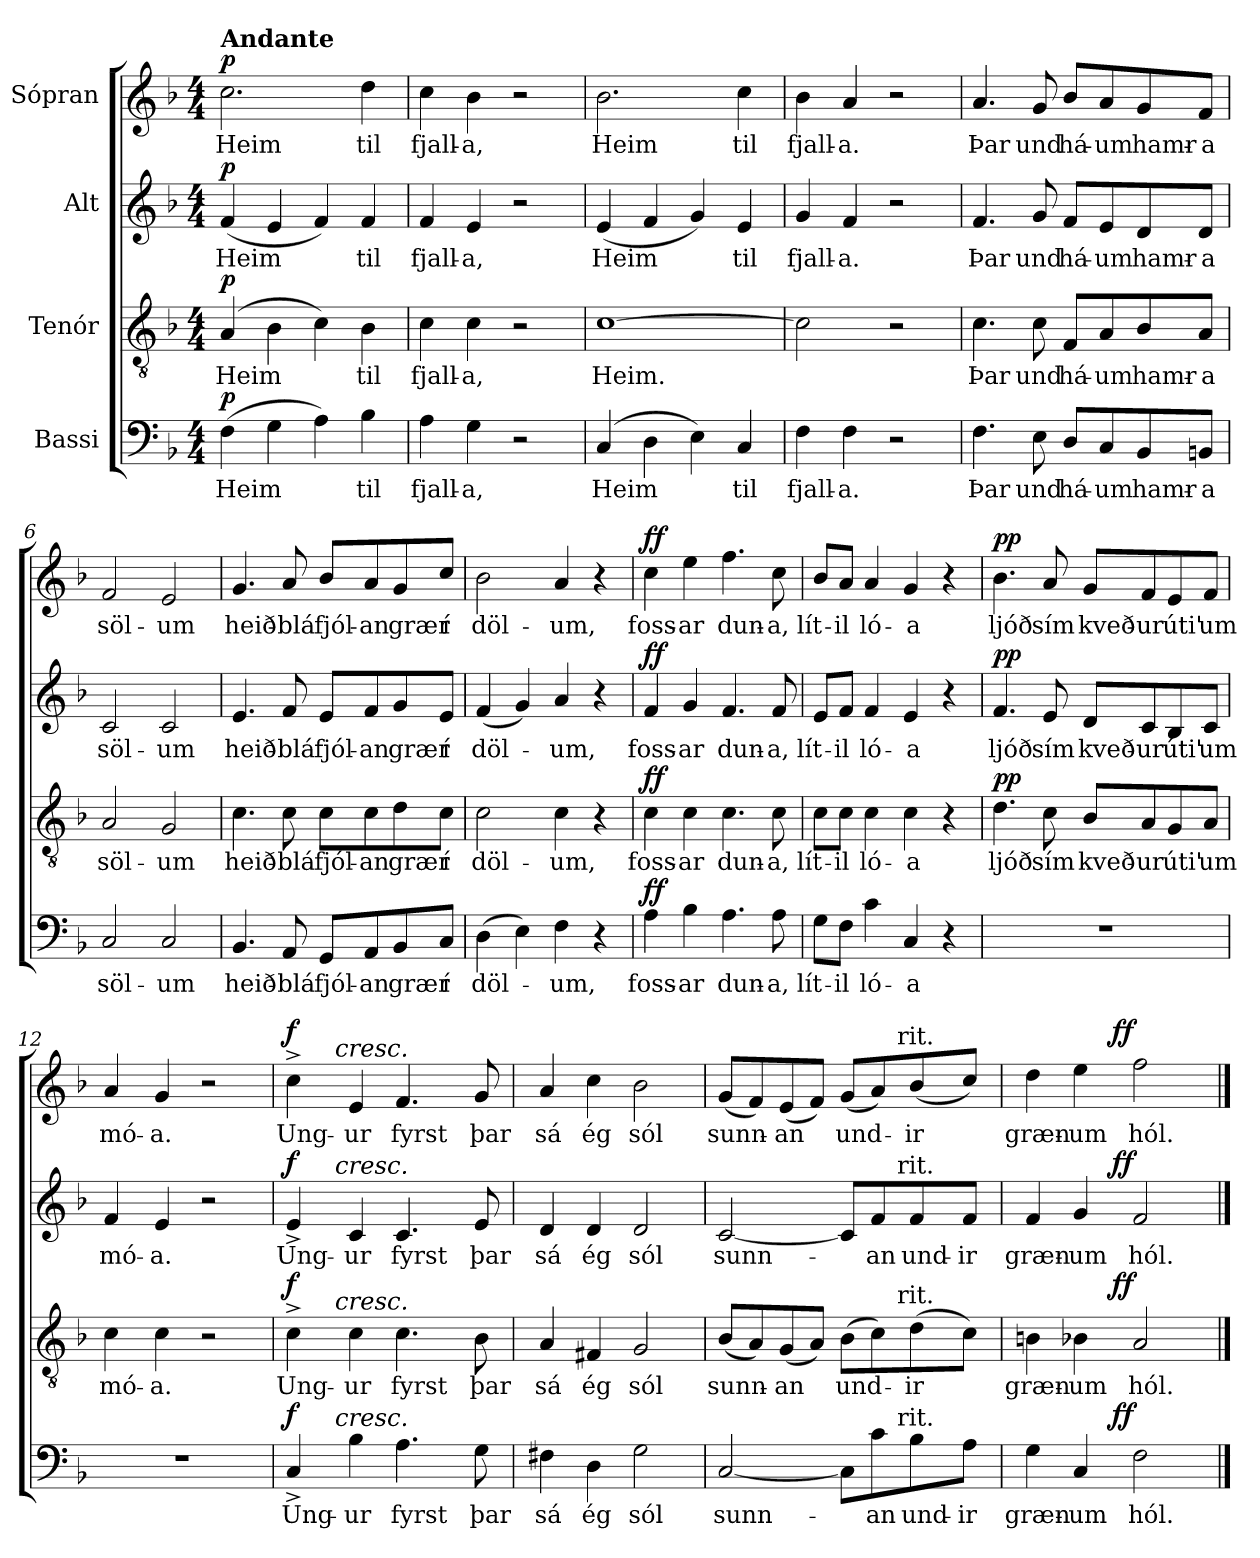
**kern	**text	**dynam	**kern	**text	**dynam	**kern	**text	**dynam	**kern	**text	**dynam
*part4	*part4	*part4	*part3	*part3	*part3	*part2	*part2	*part2	*part1	*part1	*part1
*staff4	*staff4	*staff4	*staff3	*staff3	*staff3	*staff2	*staff2	*staff2	*staff1	*staff1	*staff1
*I"Bassi	*	*	*I"Tenór	*	*	*I"Alt	*	*	*I"Sópran	*	*
*clefF4	*	*	*clefGv2	*	*	*clefG2	*	*	*clefG2	*	*
*k[b-]	*	*	*k[b-]	*	*	*k[b-]	*	*	*k[b-]	*	*
*F:	*	*	*F:	*	*	*F:	*	*	*F:	*	*
*M4/4	*	*	*M4/4	*	*	*M4/4	*	*	*M4/4	*	*
=1	=1	=1	=1	=1	=1	=1	=1	=1	=1	=1	=1
!	!	!	!	!	!	!	!	!	!LO:TX:a:B:t=Andante	!	!
!	!LO:LY:b	!LO:DY:a	!	!LO:LY:b	!LO:DY:a	!	!LO:LY:b	!LO:DY:a	!	!LO:LY:b	!LO:DY:a
(>4F\	Heim	p	(4A/	Heim	p	(<4f/	Heim	p	2.cc\	Heim	p
4G\	.	.	4B-\	.	.	4e/	.	.	.	.	.
4A\)	.	.	4c\)	.	.	4f/)	.	.	.	.	.
!	!LO:LY:b	!	!	!LO:LY:b	!	!	!LO:LY:b	!	!	!LO:LY:b	!
4B-\	til	.	4B-\	til	.	4f/	til	.	4dd\	til	.
=2	=2	=2	=2	=2	=2	=2	=2	=2	=2	=2	=2
!	!LO:LY:b	!	!	!LO:LY:b	!	!	!LO:LY:b	!	!	!LO:LY:b	!
4A\	fjall-	.	4c\	fjall-	.	4f/	fjall-	.	4cc\	fjall-	.
!	!LO:LY:b	!	!	!LO:LY:b	!	!	!LO:LY:b	!	!	!LO:LY:b	!
4G\	-a,	.	4c\	-a,	.	4e/	-a,	.	4b-\	-a,	.
2r	.	.	2r	.	.	2r	.	.	2r	.	.
=3	=3	=3	=3	=3	=3	=3	=3	=3	=3	=3	=3
!	!LO:LY:b	!	!	!LO:LY:b	!	!	!LO:LY:b	!	!	!LO:LY:b	!
(4C/	Heim	.	[>1c	Heim.	.	(<4e/	Heim	.	2.b-\	Heim	.
4D\	.	.	.	.	.	4f/	.	.	.	.	.
4E\)	.	.	.	.	.	4g/)	.	.	.	.	.
!	!LO:LY:b	!	!	!	!	!	!LO:LY:b	!	!	!LO:LY:b	!
4C/	til	.	.	.	.	4e/	til	.	4cc\	til	.
=4	=4	=4	=4	=4	=4	=4	=4	=4	=4	=4	=4
!	!LO:LY:b	!	!	!	!	!	!LO:LY:b	!	!	!LO:LY:b	!
4F\	fjall-	.	2c\]	.	.	4g/	fjall-	.	4b-\	fjall-	.
!	!LO:LY:b	!	!	!	!	!	!LO:LY:b	!	!	!LO:LY:b	!
4F\	-a.	.	.	.	.	4f/	-a.	.	4a/	-a.	.
2r	.	.	2r	.	.	2r	.	.	2r	.	.
!!LO:LB:g=z
=5	=5	=5	=5	=5	=5	=5	=5	=5	=5	=5	=5
!	!LO:LY:b	!	!	!LO:LY:b	!	!	!LO:LY:b	!	!	!LO:LY:b	!
4.F\	Þar	.	4.c\	Þar	.	4.f/	Þar	.	4.a/	Þar	.
!	!LO:LY:b	!	!	!LO:LY:b	!	!	!LO:LY:b	!	!	!LO:LY:b	!
8E\	und	.	8c\	und	.	8g/	und	.	8g/	und	.
!	!LO:LY:b	!	!	!LO:LY:b	!	!	!LO:LY:b	!	!	!LO:LY:b	!
8D/L	há-	.	8F/L	há-	.	8f/L	há-	.	8b-/L	há-	.
!	!LO:LY:b:rj	!	!	!LO:LY:b:rj	!	!	!LO:LY:b:rj	!	!	!LO:LY:b:rj	!
8C/	-um	.	8A/	-um	.	8e/	-um	.	8a/	-um	.
!	!LO:LY:b	!	!	!LO:LY:b	!	!	!LO:LY:b	!	!	!LO:LY:b	!
8BB-/	hamr-	.	8B-/	hamr-	.	8d/	hamr-	.	8g/	hamr-	.
!	!LO:LY:b:rj	!	!	!LO:LY:b:rj	!	!	!LO:LY:b:rj	!	!	!LO:LY:b:rj	!
8BBn/J	-a	.	8A/J	-a	.	8d/J	-a	.	8f/J	-a	.
=6	=6	=6	=6	=6	=6	=6	=6	=6	=6	=6	=6
!	!LO:LY:b	!	!	!LO:LY:b	!	!	!LO:LY:b	!	!	!LO:LY:b	!
2C/	söl-	.	2A/	söl-	.	2c/	söl-	.	2f/	söl-	.
!	!LO:LY:b	!	!	!LO:LY:b	!	!	!LO:LY:b	!	!	!LO:LY:b	!
2C/	-um	.	2G/	-um	.	2c/	-um	.	2e/	-um	.
=7	=7	=7	=7	=7	=7	=7	=7	=7	=7	=7	=7
!	!LO:LY:b	!	!	!LO:LY:b	!	!	!LO:LY:b	!	!	!LO:LY:b	!
4.BB-/	heið-	.	4.c\	heið-	.	4.e/	heið-	.	4.g/	heið-	.
!	!LO:LY:b	!	!	!LO:LY:b	!	!	!LO:LY:b	!	!	!LO:LY:b	!
8AA/	-blá	.	8c\	-blá	.	8f/	-blá	.	8a/	-blá	.
!	!LO:LY:b	!	!	!LO:LY:b	!	!	!LO:LY:b	!	!	!LO:LY:b	!
8GG/L	fjól-	.	8c\L	fjól-	.	8e/L	fjól-	.	8b-/L	fjól-	.
!	!LO:LY:b:rj	!	!	!LO:LY:b:rj	!	!	!LO:LY:b:rj	!	!	!LO:LY:b:rj	!
8AA/	-an	.	8c\	-an	.	8f/	-an	.	8a/	-an	.
!	!LO:LY:b	!	!	!LO:LY:b	!	!	!LO:LY:b	!	!	!LO:LY:b	!
8BB-/	grær	.	8d\	grær	.	8g/	grær	.	8g/	grær	.
!	!LO:LY:b	!	!	!LO:LY:b	!	!	!LO:LY:b	!	!	!LO:LY:b	!
8C/J	í	.	8c\J	í	.	8e/J	í	.	8cc/J	í	.
=8	=8	=8	=8	=8	=8	=8	=8	=8	=8	=8	=8
!	!LO:LY:b	!	!	!LO:LY:b	!	!	!LO:LY:b	!	!	!LO:LY:b	!
(>4D\	döl-	.	2c\	döl-	.	(<4f/	döl-	.	2b-\	döl-	.
4E\)	.	.	.	.	.	4g/)	.	.	.	.	.
!	!LO:LY:b	!	!	!LO:LY:b	!	!	!LO:LY:b	!	!	!LO:LY:b	!
4F\	-um,	.	4c\	-um,	.	4a/	-um,	.	4a/	-um,	.
4r	.	.	4r	.	.	4r	.	.	4r	.	.
!!LO:PB:g=z
=9	=9	=9	=9	=9	=9	=9	=9	=9	=9	=9	=9
!	!LO:LY:b	!LO:DY:a	!	!LO:LY:b	!LO:DY:a	!	!LO:LY:b	!LO:DY:a	!	!LO:LY:b	!LO:DY:a
4A\	foss-	ff	4c\	foss-	ff	4f/	foss-	ff	4cc\	foss-	ff
!	!LO:LY:b	!	!	!LO:LY:b	!	!	!LO:LY:b	!	!	!LO:LY:b	!
4B-\	-ar	.	4c\	-ar	.	4g/	-ar	.	4ee\	-ar	.
!	!LO:LY:b	!	!	!LO:LY:b	!	!	!LO:LY:b	!	!	!LO:LY:b	!
4.A\	dun-	.	4.c\	dun-	.	4.f/	dun-	.	4.ff\	dun-	.
!	!LO:LY:b	!	!	!LO:LY:b	!	!	!LO:LY:b	!	!	!LO:LY:b	!
8A\	-a,	.	8c\	-a,	.	8f/	-a,	.	8cc\	-a,	.
=10	=10	=10	=10	=10	=10	=10	=10	=10	=10	=10	=10
!	!LO:LY:b	!	!	!LO:LY:b	!	!	!LO:LY:b	!	!	!LO:LY:b	!
8G\L	lít-	.	8c\L	lít-	.	8e/L	lít-	.	8b-/L	lít-	.
!	!LO:LY:b	!	!	!LO:LY:b	!	!	!LO:LY:b	!	!	!LO:LY:b	!
8F\J	-il	.	8c\J	-il	.	8f/J	-il	.	8a/J	-il	.
!	!LO:LY:b	!	!	!LO:LY:b	!	!	!LO:LY:b	!	!	!LO:LY:b	!
4c\	ló-	.	4c\	ló-	.	4f/	ló-	.	4a/	ló-	.
!	!LO:LY:b	!	!	!LO:LY:b	!	!	!LO:LY:b	!	!	!LO:LY:b	!
4C/	-a	.	4c\	-a	.	4e/	-a	.	4g/	-a	.
4r	.	.	4r	.	.	4r	.	.	4r	.	.
=11	=11	=11	=11	=11	=11	=11	=11	=11	=11	=11	=11
!	!	!	!	!LO:LY:b	!LO:DY:a	!	!LO:LY:b	!LO:DY:a	!	!LO:LY:b	!LO:DY:a
1r	.	.	4.d\	ljóð	pp	4.f/	ljóð	pp	4.b-\	ljóð	pp
!	!	!	!	!LO:LY:b	!	!	!LO:LY:b	!	!	!LO:LY:b	!
.	.	.	8c\	sím	.	8e/	sím	.	8a/	sím	.
!	!	!	!	!LO:LY:b	!	!	!LO:LY:b	!	!	!LO:LY:b	!
.	.	.	8B-/L	kveð-	.	8d/L	kveð-	.	8g/L	kveð-	.
!	!	!	!	!LO:LY:b:rj	!	!	!LO:LY:b:rj	!	!	!LO:LY:b:rj	!
.	.	.	8A/	-ur	.	8c/	-ur	.	8f/	-ur	.
!	!	!	!	!LO:LY:b	!	!	!LO:LY:b	!	!	!LO:LY:b	!
.	.	.	8G/	úti'	.	8B-/	úti'	.	8e/	úti'	.
!	!	!	!	!LO:LY:b	!	!	!LO:LY:b	!	!	!LO:LY:b	!
.	.	.	8A/J	um	.	8c/J	um	.	8f/J	um	.
=12	=12	=12	=12	=12	=12	=12	=12	=12	=12	=12	=12
!	!	!	!	!LO:LY:b	!	!	!LO:LY:b	!	!	!LO:LY:b	!
1r	.	.	4c\	mó-	.	4f/	mó-	.	4a/	mó-	.
!	!	!	!	!LO:LY:b	!	!	!LO:LY:b	!	!	!LO:LY:b	!
.	.	.	4c\	-a.	.	4e/	-a.	.	4g/	-a.	.
.	.	.	2r	.	.	2r	.	.	2r	.	.
!!LO:LB:g=z
=13	=13	=13	=13	=13	=13	=13	=13	=13	=13	=13	=13
!	!LO:LY:b	!LO:DY:a	!	!LO:LY:b	!LO:DY:a	!	!LO:LY:b	!LO:DY:a	!	!LO:LY:b	!LO:DY:a
*^	*	*	*^	*	*	*^	*	*	*^	*	*
4C^</	8..ryy	Ung-	f	4c^>\	8..ryy	Ung-	f	4e^</	8..ryy	Ung-	f	4cc^>\	8..ryy	Ung-	f
!	!	!	!	!	!	!	!	!	!	!	!	!	!LO:TX:a:i:t=cresc.	!	!
!	!	!	!	!	!	!	!	!	!LO:TX:a:i:t=cresc.	!	!	!	!	!	!
!	!	!	!	!	!LO:TX:a:i:t=cresc.	!	!	!	!	!	!	!	!	!	!
!	!LO:TX:a:i:t=cresc.	!	!	!	!	!	!	!	!	!	!	!	!	!	!
.	2ryy	.	.	.	2ryy	.	.	.	2ryy	.	.	.	2ryy	.	.
!	!	!LO:LY:b	!	!	!	!LO:LY:b	!	!	!	!LO:LY:b	!	!	!	!LO:LY:b	!
4B-\	.	-ur	.	4c\	.	-ur	.	4c/	.	-ur	.	4e/	.	-ur	.
!	!	!LO:LY:b	!	!	!	!LO:LY:b	!	!	!	!LO:LY:b	!	!	!	!LO:LY:b	!
4.A\	.	fyrst	.	4.c\	.	fyrst	.	4.c/	.	fyrst	.	4.f/	.	fyrst	.
.	4ryy	.	.	.	4ryy	.	.	.	4ryy	.	.	.	4ryy	.	.
!	!	!LO:LY:b	!	!	!	!LO:LY:b	!	!	!	!LO:LY:b	!	!	!	!LO:LY:b	!
8G\	.	þar	.	8B-\	.	þar	.	8e/	.	þar	.	8g/	.	þar	.
.	32ryy	.	.	.	32ryy	.	.	.	32ryy	.	.	.	32ryy	.	.
=14	=14	=14	=14	=14	=14	=14	=14	=14	=14	=14	=14	=14	=14	=14	=14
!	!	!LO:LY:b	!	!	!	!LO:LY:b	!	!	!	!LO:LY:b	!	!	!	!LO:LY:b	!
*v	*v	*	*	*	*	*	*	*v	*v	*	*	*v	*v	*	*
*	*	*	*v	*v	*	*	*	*	*	*	*	*
4F#X\	sá	.	4A/	sá	.	4d/	sá	.	4a/	sá	.
!	!LO:LY:b	!	!	!LO:LY:b	!	!	!LO:LY:b	!	!	!LO:LY:b	!
4D\	ég	.	4F#X/	ég	.	4d/	ég	.	4cc\	ég	.
!	!LO:LY:b	!	!	!LO:LY:b	!	!	!LO:LY:b	!	!	!LO:LY:b	!
2G\	sól	.	2G/	sól	.	2d/	sól	.	2b-\	sól	.
=15	=15	=15	=15	=15	=15	=15	=15	=15	=15	=15	=15
!	!LO:LY:b	!	!	!LO:LY:b	!	!	!LO:LY:b	!	!	!LO:LY:b	!
*^	*	*	*^	*	*	*^	*	*	*^	*	*
[>2C/	2ryy	sunn-	.	(<8B-/L	2ryy	sunn-	.	[<2c/	2ryy	sunn-	.	(<8g/L	2ryy	sunn-	.
.	.	.	.	8A/)	.	.	.	.	.	.	.	8f/)	.	.	.
!	!	!	!	!	!	!LO:LY:b	!	!	!	!	!	!	!	!LO:LY:b	!
.	.	.	.	(<8G/	.	-an	.	.	.	.	.	(<8e/	.	-an	.
.	.	.	.	8A/J)	.	.	.	.	.	.	.	8f/J)	.	.	.
!	!	!	!	!	!	!LO:LY:b	!	!	!	!	!	!	!	!LO:LY:b	!
8C\L]	8..ryy	.	.	(>8B-\L	8..ryy	und-	.	8c/L]	8..ryy	.	.	(<8g/L	8..ryy	und-	.
!	!	!LO:LY:b	!	!	!	!	!	!	!	!LO:LY:b	!	!	!	!	!
8c\	.	-an	.	8c\)	.	.	.	8f/	.	-an	.	8a/)	.	.	.
!	!	!	!	!	!	!	!	!	!	!	!	!	!LO:TX:a:t=rit.	!	!
!	!	!	!	!	!	!	!	!	!LO:TX:a:t=rit.	!	!	!	!	!	!
!	!	!	!	!	!LO:TX:a:t=rit.	!	!	!	!	!	!	!	!	!	!
!	!LO:TX:a:t=rit.	!	!	!	!	!	!	!	!	!	!	!	!	!	!
.	4ryy	.	.	.	4ryy	.	.	.	4ryy	.	.	.	4ryy	.	.
!	!	!LO:LY:b	!	!	!	!LO:LY:b	!	!	!	!LO:LY:b	!	!	!	!LO:LY:b	!
8B-\	.	und-	.	(>8d\	.	-ir	.	8f/	.	und-	.	(<8b-/	.	-ir	.
!	!	!LO:LY:b:rj	!	!	!	!	!	!	!	!LO:LY:b:rj	!	!	!	!	!
8A\J	.	-ir	.	8c\J)	.	.	.	8f/J	.	-ir	.	8cc/J)	.	.	.
.	32ryy	.	.	.	32ryy	.	.	.	32ryy	.	.	.	32ryy	.	.
=16	=16	=16	=16	=16	=16	=16	=16	=16	=16	=16	=16	=16	=16	=16	=16
!	!	!LO:LY:b	!	!	!	!LO:LY:b	!	!	!	!LO:LY:b	!	!	!	!LO:LY:b	!
4G\	4..ryy	græn-	.	4Bn\	4..ryy	græn-	.	4f/	4..ryy	græn-	.	4dd\	4..ryy	græn-	.
!	!	!LO:LY:b:rj	!	!	!	!LO:LY:b:rj	!	!	!	!LO:LY:b:rj	!	!	!	!LO:LY:b:rj	!
4C/	.	-um	.	4B-X\	.	-um	.	4g/	.	-um	.	4ee\	.	-um	.
!	!	!	!LO:DY:a	!	!	!	!LO:DY:a	!	!	!	!LO:DY:a	!	!	!	!LO:DY:a
.	2ryy	.	ff	.	2ryy	.	ff	.	2ryy	.	ff	.	2ryy	.	ff
!	!	!LO:LY:b	!	!	!	!LO:LY:b	!	!	!	!LO:LY:b	!	!	!	!LO:LY:b	!
2F\	.	hól.	.	2A/	.	hól.	.	2f/	.	hól.	.	2ff\	.	hól.	.
.	16ryy	.	.	.	16ryy	.	.	.	16ryy	.	.	.	16ryy	.	.
*v	*v	*	*	*	*	*	*	*v	*v	*	*	*v	*v	*	*
*	*	*	*v	*v	*	*	*	*	*	*	*	*
==	==	==	==	==	==	==	==	==	==	==	==
*-	*-	*-	*-	*-	*-	*-	*-	*-	*-	*-	*-
